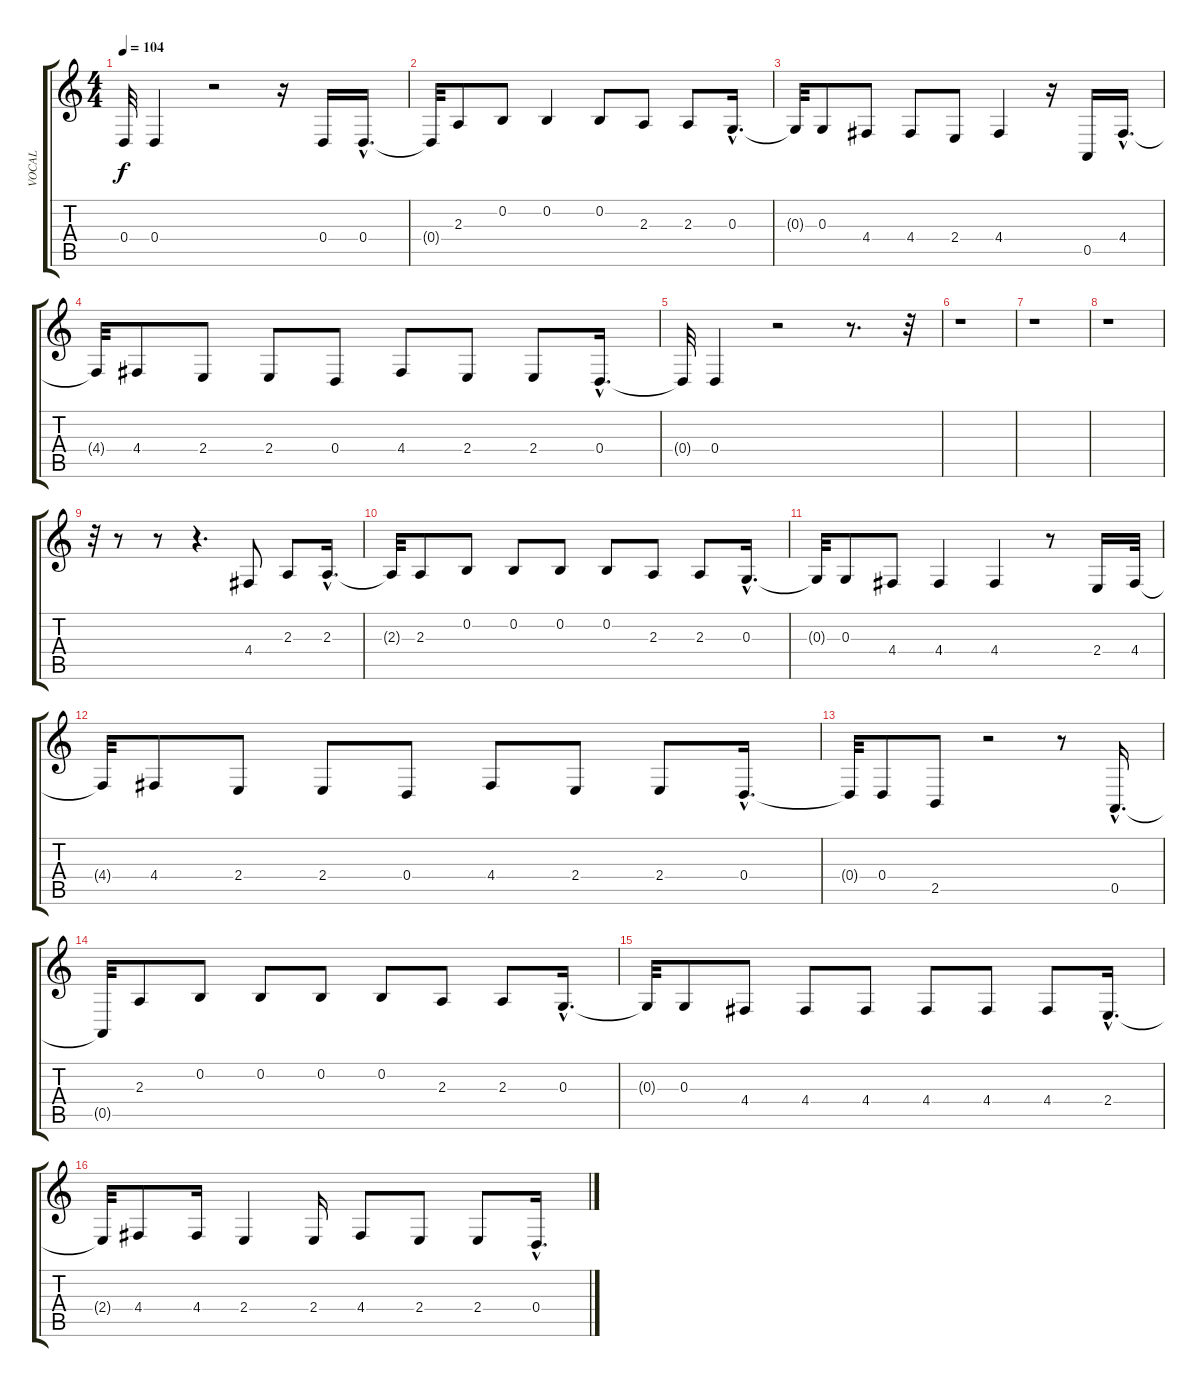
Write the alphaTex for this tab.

\track ("VOCAL" "VOCAL") {instrument cello}
\staff {score tabs}
\tuning (E4 B3 G3 D3 A2 E2) {hide}
\ts (4 4)
\tempo 104
\clef g2
\ks c
0.4{t}.32{dy f} 0.4.4 r.2 r.16 0.4.16 0.4{hac}.16{d} |
0.4{t}.32 2.3.8 0.2.8 0.2.4 0.2.8 2.3.8 2.3.8 0.3{hac}.16{d} |
0.3{t}.32 0.3.8 4.4.8 4.4.8 2.4.8 4.4.4 r.16 0.5.16 4.4{hac}.16{d} |
4.4{t}.32 4.4.8 2.4.8 2.4.8 0.4.8 4.4.8 2.4.8 2.4.8 0.4{hac}.16{d} |
0.4{t}.32 0.4.4 r.2 r.8{d} r.32 |
r.1 |
r.1 |
r.1 |
r.32 r.8 r.8 r.4{d} 4.4.8 2.3.8 2.3{hac}.16{d} |
2.3{t}.32 2.3.8 0.2.8 0.2.8 0.2.8 0.2.8 2.3.8 2.3.8 0.3{hac}.16{d} |
0.3{t}.32 0.3.8 4.4.8 4.4.4 4.4.4 r.8 2.4.16 4.4.32 |
4.4{t}.32 4.4.8 2.4.8 2.4.8 0.4.8 4.4.8 2.4.8 2.4.8 0.4{hac}.16{d} |
0.4{t}.32 0.4.8 2.5.8 r.2 r.8 0.5{hac}.16{d} |
0.5{t}.32 2.3.8 0.2.8 0.2.8 0.2.8 0.2.8 2.3.8 2.3.8 0.3{hac}.16{d} |
0.3{t}.32 0.3.8 4.4.8 4.4.8 4.4.8 4.4.8 4.4.8 4.4.8 2.4{hac}.16{d} |
2.4{t}.32 4.4.8 4.4.16 2.4.4 2.4.16 4.4.8 2.4.8 2.4.8 0.4{hac}.16{d}
